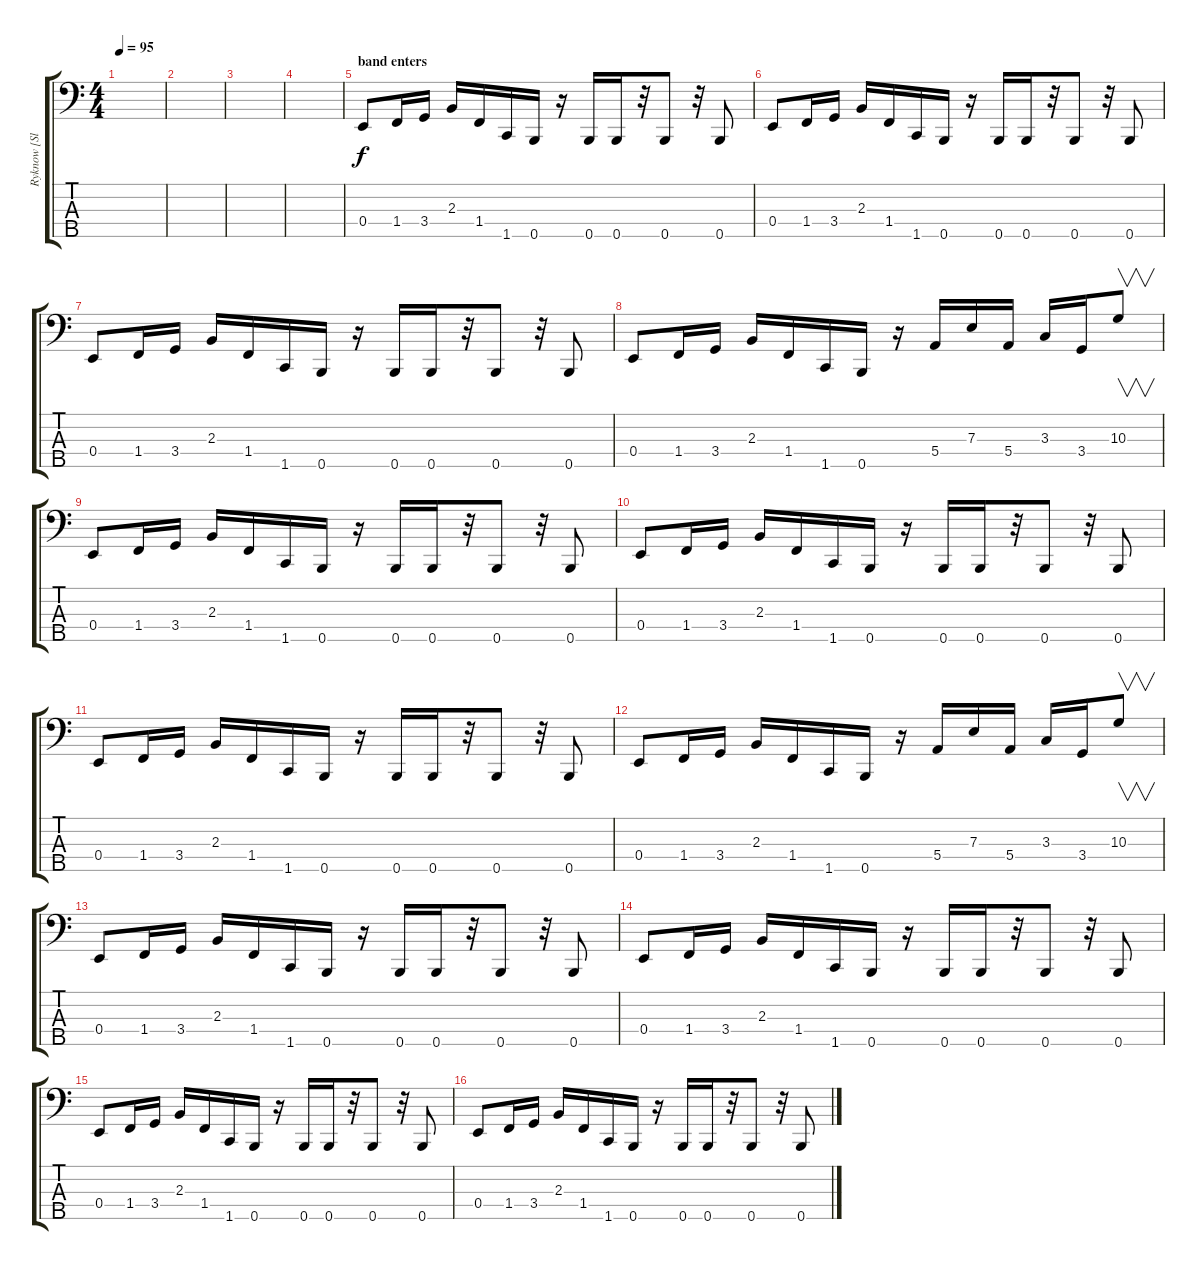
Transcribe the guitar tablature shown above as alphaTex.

\track ("Ryknow [Slap/Finger]" "Ryknow [Sl") {instrument slapbass1}
\staff {score tabs}
\tuning (G2 D2 A1 E1 B0) {hide}
\ts (4 4)
\tempo 95
\clef f4
\ks c
|
|
|
|
\section ("" "band enters")
0.4.8{volume 16 instrument fretlessbass} 1.4.16 3.4.16 2.3.16 1.4.16 1.5.16 0.5.16 r.16 0.5.16 0.5.16 r.32 0.5.8 r.32 0.5.8 |
0.4.8{volume 16 instrument fretlessbass} 1.4.16 3.4.16 2.3.16 1.4.16 1.5.16 0.5.16 r.16 0.5.16 0.5.16 r.32 0.5.8 r.32 0.5.8 |
0.4.8{volume 16 instrument fretlessbass} 1.4.16 3.4.16 2.3.16 1.4.16 1.5.16 0.5.16 r.16 0.5.16 0.5.16 r.32 0.5.8 r.32 0.5.8 |
0.4.8 1.4.16 3.4.16 2.3.16 1.4.16 1.5.16 0.5.16 r.16 5.4.16 7.3.16 5.4.16 3.3.16 3.4.16 10.3.8{v} |
0.4.8{volume 16 instrument fretlessbass} 1.4.16 3.4.16 2.3.16 1.4.16 1.5.16 0.5.16 r.16 0.5.16 0.5.16 r.32 0.5.8 r.32 0.5.8 |
0.4.8{volume 16 instrument fretlessbass} 1.4.16 3.4.16 2.3.16 1.4.16 1.5.16 0.5.16 r.16 0.5.16 0.5.16 r.32 0.5.8 r.32 0.5.8 |
0.4.8{volume 16 instrument fretlessbass} 1.4.16 3.4.16 2.3.16 1.4.16 1.5.16 0.5.16 r.16 0.5.16 0.5.16 r.32 0.5.8 r.32 0.5.8 |
0.4.8 1.4.16 3.4.16 2.3.16 1.4.16 1.5.16 0.5.16 r.16 5.4.16 7.3.16 5.4.16 3.3.16 3.4.16 10.3.8{v} |
0.4.8{volume 16 instrument fretlessbass} 1.4.16 3.4.16 2.3.16 1.4.16 1.5.16 0.5.16 r.16 0.5.16 0.5.16 r.32 0.5.8 r.32 0.5.8 |
0.4.8{volume 16 instrument fretlessbass} 1.4.16 3.4.16 2.3.16 1.4.16 1.5.16 0.5.16 r.16 0.5.16 0.5.16 r.32 0.5.8 r.32 0.5.8 |
0.4.8{volume 16 instrument fretlessbass} 1.4.16 3.4.16 2.3.16 1.4.16 1.5.16 0.5.16 r.16 0.5.16 0.5.16 r.32 0.5.8 r.32 0.5.8 |
0.4.8{volume 16 instrument fretlessbass} 1.4.16 3.4.16 2.3.16 1.4.16 1.5.16 0.5.16 r.16 0.5.16 0.5.16 r.32 0.5.8 r.32 0.5.8
